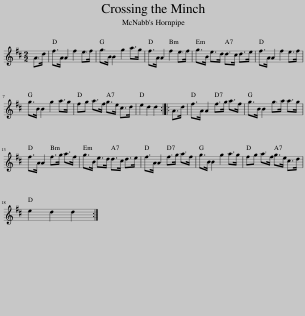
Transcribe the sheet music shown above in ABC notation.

X:1
L:1/8
M:2/2
I:linebreak $
K:D
V:1 treble
V:1
 A>d | f>A A2 f2 e>f | g>B B2 g2 a>g | f>A A2 f2 e>f | g>B e>d d>c d>e | %5
 f>A A2 f2 e>f |$ g>B B2 g2 a>g | fg a>f g>e c>d | e2 d2 d2 :: A>d | %10
 f>A A2 f>g a>f | g>B B2 g>a a>g |$ f>A A2 f>g a>f | g>B e>d d>c d>e | f>A A2 f>g a>f | %15
 g>B B2 g2 a>g | fg a>f g>e c>d |$ e2 d2 d2 :| %18
